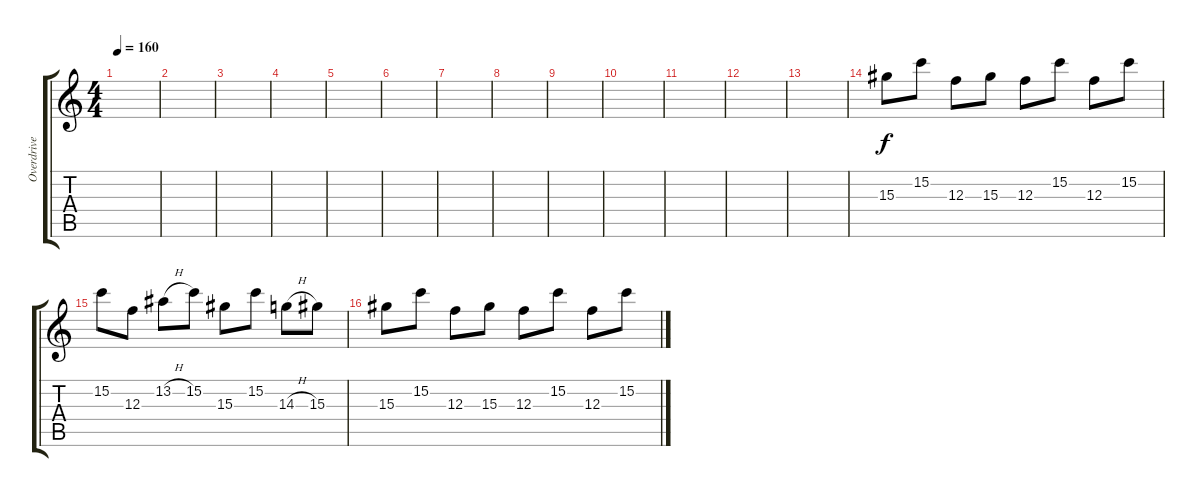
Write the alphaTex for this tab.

\track ("Overdrive w/ Neck Pickup" "Overdrive ") {instrument overdrivenguitar}
\staff {score tabs}
\tuning (D4 A3 F3 C3 G2 C2) {hide}
\ts (4 4)
\tempo 160
\clef g2
\ks c
|
|
|
|
|
|
|
|
|
|
|
|
|
15.3.8 15.2.8 12.3.8 15.3.8 12.3.8 15.2.8 12.3.8 15.2.8 |
15.2.8 12.3.8 13.2{h}.8 15.2.8 15.3.8 15.2.8 14.3{h}.8 15.3.8 |
15.3.8 15.2.8 12.3.8 15.3.8 12.3.8 15.2.8 12.3.8 15.2.8
